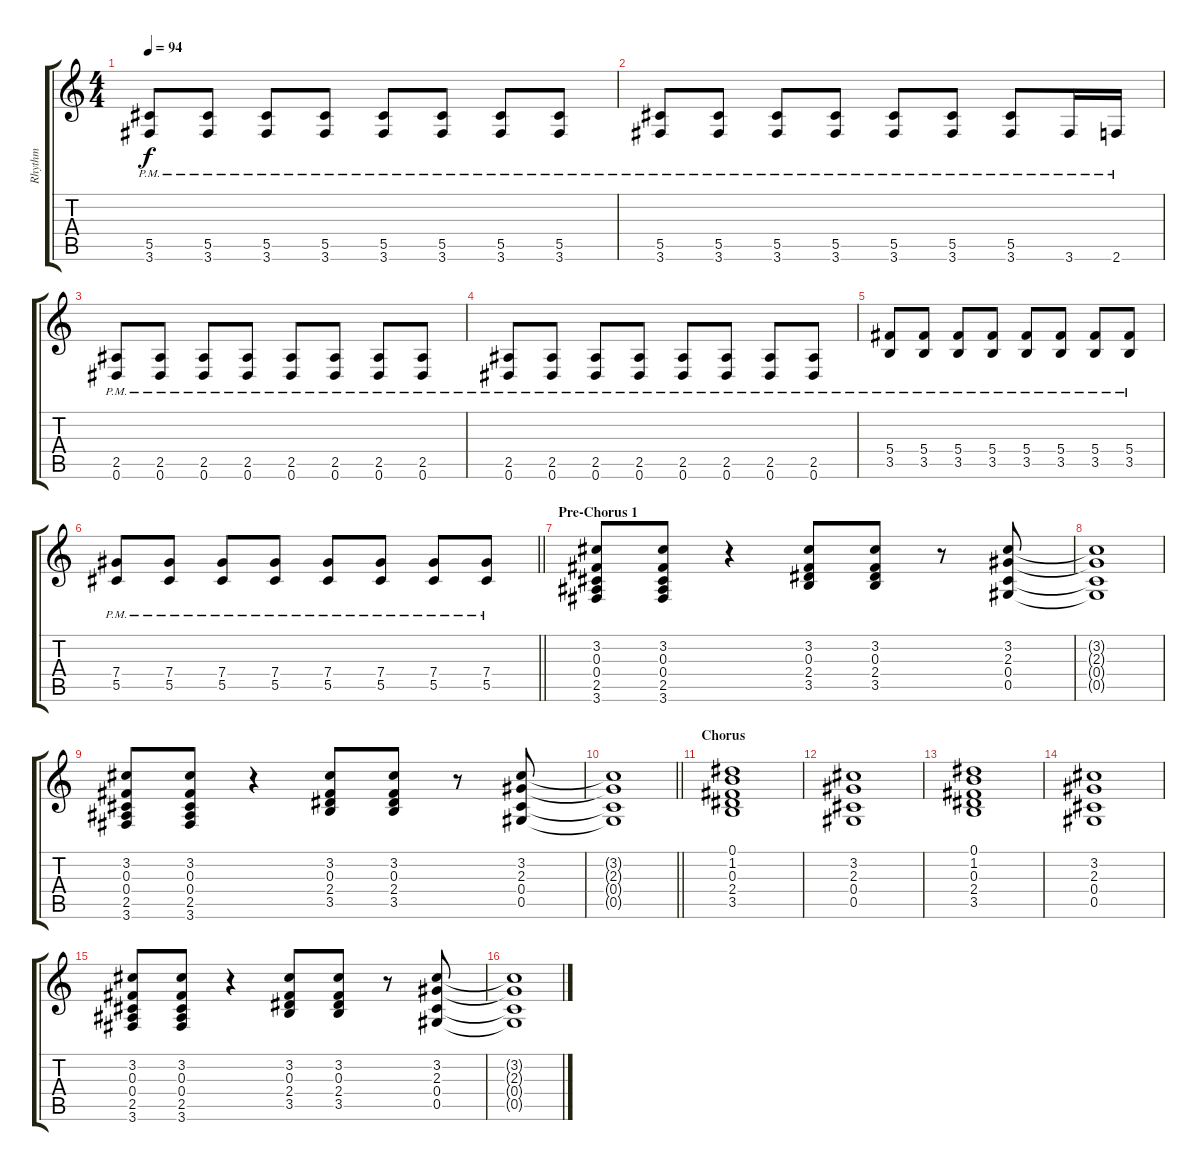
\track ("Rhythm" "Rhythm") {instrument overdrivenguitar}
\staff {score tabs}
\tuning (Eb4 Bb3 Gb3 Db3 Ab2 Eb2) {hide}
\ts (4 4)
\tempo 94
\clef g2
\ks c
(5.5{pm} 3.6{pm}).8{dy f} (5.5{pm} 3.6{pm}).8 (5.5{pm} 3.6{pm}).8 (5.5{pm} 3.6{pm}).8 (5.5{pm} 3.6{pm}).8 (5.5{pm} 3.6{pm}).8 (5.5{pm} 3.6{pm}).8 (5.5{pm} 3.6{pm}).8 |
(5.5{pm} 3.6{pm}).8 (5.5{pm} 3.6{pm}).8 (5.5{pm} 3.6{pm}).8 (5.5{pm} 3.6{pm}).8 (5.5{pm} 3.6{pm}).8 (5.5{pm} 3.6{pm}).8 (5.5{pm} 3.6{pm}).8 3.6{pm}.16 2.6{pm}.16 |
(2.5{pm} 0.6{pm}).8 (2.5{pm} 0.6{pm}).8 (2.5{pm} 0.6{pm}).8 (2.5{pm} 0.6{pm}).8 (2.5{pm} 0.6{pm}).8 (2.5{pm} 0.6{pm}).8 (2.5{pm} 0.6{pm}).8 (2.5{pm} 0.6{pm}).8 |
(2.5{pm} 0.6{pm}).8 (2.5{pm} 0.6{pm}).8 (2.5{pm} 0.6{pm}).8 (2.5{pm} 0.6{pm}).8 (2.5{pm} 0.6{pm}).8 (2.5{pm} 0.6{pm}).8 (2.5{pm} 0.6{pm}).8 (2.5{pm} 0.6{pm}).8 |
(5.4{pm} 3.5{pm}).8 (5.4{pm} 3.5{pm}).8 (5.4{pm} 3.5{pm}).8 (5.4{pm} 3.5{pm}).8 (5.4{pm} 3.5{pm}).8 (5.4{pm} 3.5{pm}).8 (5.4{pm} 3.5{pm}).8 (5.4{pm} 3.5{pm}).8 |
\barLineRight lightlight
(7.4{pm} 5.5{pm}).8 (7.4{pm} 5.5{pm}).8 (7.4{pm} 5.5{pm}).8 (7.4{pm} 5.5{pm}).8 (7.4{pm} 5.5{pm}).8 (7.4{pm} 5.5{pm}).8 (7.4{pm} 5.5{pm}).8 (7.4{pm} 5.5{pm}).8 |
\section ("" "Pre-Chorus 1")
(3.2 0.3 0.4 2.5 3.6).8 (3.2 0.3 0.4 2.5 3.6).8 r.4 (3.2 0.3 2.4 3.5).8 (3.2 0.3 2.4 3.5).8 r.8 (3.2 2.3 0.4 0.5).8 |
(3.2{t} 2.3{t} 0.4{t} 0.5{t}).1 |
(3.2 0.3 0.4 2.5 3.6).8 (3.2 0.3 0.4 2.5 3.6).8 r.4 (3.2 0.3 2.4 3.5).8 (3.2 0.3 2.4 3.5).8 r.8 (3.2 2.3 0.4 0.5).8 |
\barLineRight lightlight
(3.2{t} 2.3{t} 0.4{t} 0.5{t}).1 |
\section ("" "Chorus")
(0.1 1.2 0.3 2.4 3.5).1 |
(3.2 2.3 0.4 0.5).1 |
(0.1 1.2 0.3 2.4 3.5).1 |
(3.2 2.3 0.4 0.5).1 |
(3.2 0.3 0.4 2.5 3.6).8 (3.2 0.3 0.4 2.5 3.6).8 r.4 (3.2 0.3 2.4 3.5).8 (3.2 0.3 2.4 3.5).8 r.8 (3.2 2.3 0.4 0.5).8 |
(3.2{t} 2.3{t} 0.4{t} 0.5{t}).1
